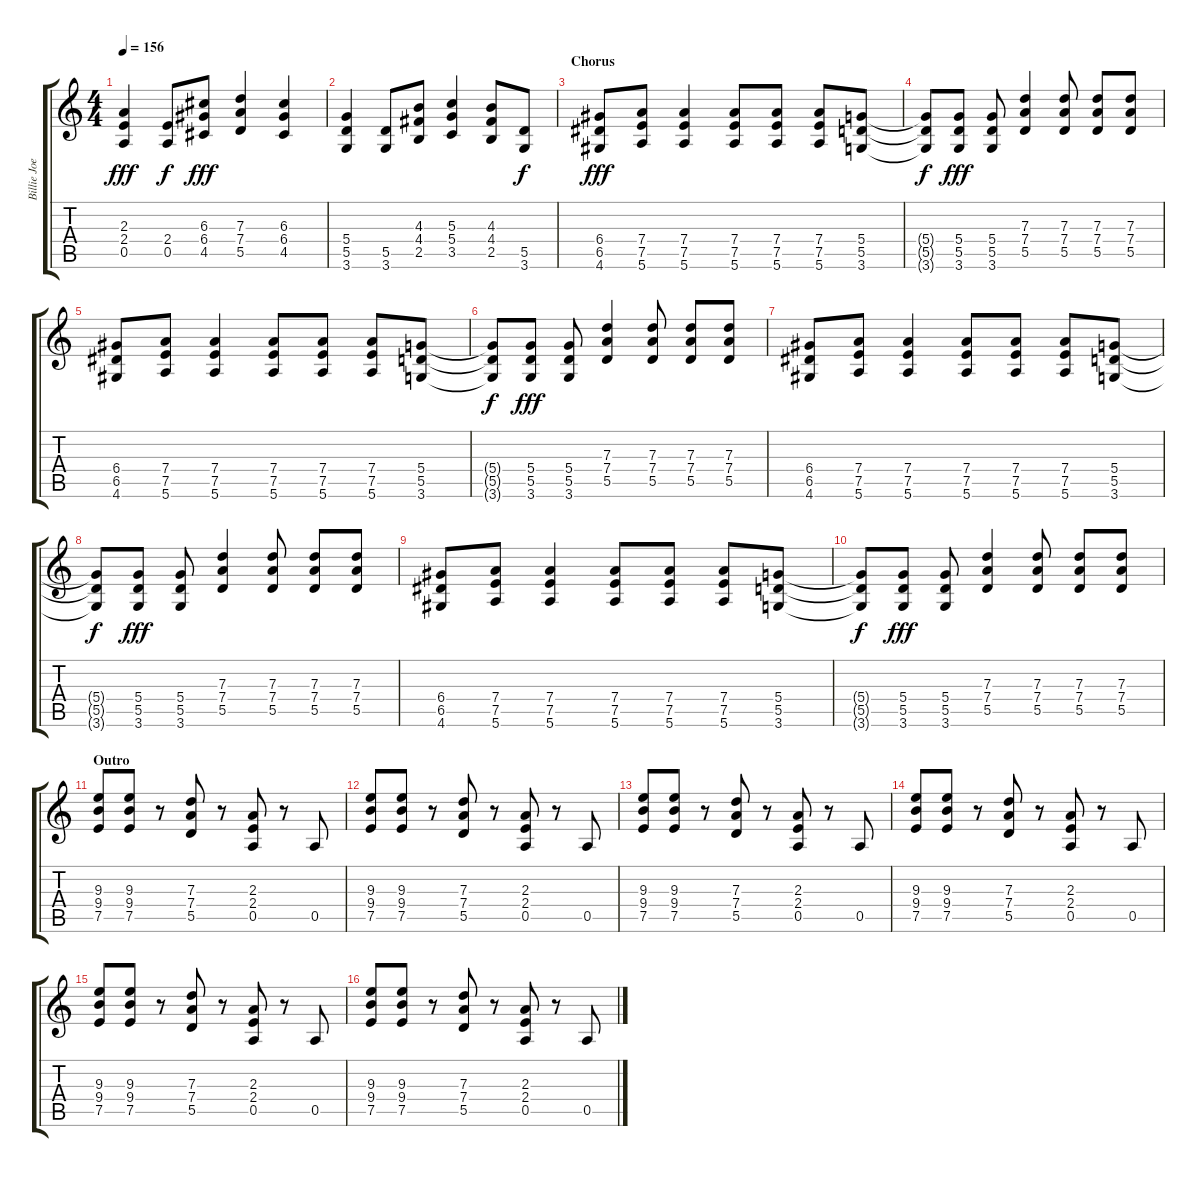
\track ("Billie Joe Armstrong (Guitar Double)" "Billie Joe") {instrument distortionguitar}
\staff {score tabs}
\tuning (E4 B3 G3 D3 A2 E2) {hide}
\ts (4 4)
\tempo 156
\clef g2
\ks c
(2.3 2.4 0.5).4{dy fff} (2.4 0.5).8{dy f} (6.3 6.4 4.5).8{dy fff} (7.3 7.4 5.5).4 (6.3 6.4 4.5).4 |
(5.4 5.5 3.6).4 (5.5 3.6).8 (4.3 4.4 2.5).8 (5.3 5.4 3.5).4 (4.3 4.4 2.5).8 (5.5 3.6).8{dy f} |
\section ("" "Chorus")
(6.4 6.5 4.6).8{dy fff} (7.4 7.5 5.6).8 (7.4 7.5 5.6).4 (7.4 7.5 5.6).8 (7.4 7.5 5.6).8 (7.4 7.5 5.6).8 (5.4 5.5 3.6).8 |
(5.4{t} 5.5{t} 3.6{t}).8{dy f} (5.4 5.5 3.6).8{dy fff} (5.4 5.5 3.6).8 (7.3 7.4 5.5).4 (7.3 7.4 5.5).8 (7.3 7.4 5.5).8 (7.3 7.4 5.5).8 |
(6.4 6.5 4.6).8 (7.4 7.5 5.6).8 (7.4 7.5 5.6).4 (7.4 7.5 5.6).8 (7.4 7.5 5.6).8 (7.4 7.5 5.6).8 (5.4 5.5 3.6).8 |
(5.4{t} 5.5{t} 3.6{t}).8{dy f} (5.4 5.5 3.6).8{dy fff} (5.4 5.5 3.6).8 (7.3 7.4 5.5).4 (7.3 7.4 5.5).8 (7.3 7.4 5.5).8 (7.3 7.4 5.5).8 |
(6.4 6.5 4.6).8 (7.4 7.5 5.6).8 (7.4 7.5 5.6).4 (7.4 7.5 5.6).8 (7.4 7.5 5.6).8 (7.4 7.5 5.6).8 (5.4 5.5 3.6).8 |
(5.4{t} 5.5{t} 3.6{t}).8{dy f} (5.4 5.5 3.6).8{dy fff} (5.4 5.5 3.6).8 (7.3 7.4 5.5).4 (7.3 7.4 5.5).8 (7.3 7.4 5.5).8 (7.3 7.4 5.5).8 |
(6.4 6.5 4.6).8 (7.4 7.5 5.6).8 (7.4 7.5 5.6).4 (7.4 7.5 5.6).8 (7.4 7.5 5.6).8 (7.4 7.5 5.6).8 (5.4 5.5 3.6).8 |
(5.4{t} 5.5{t} 3.6{t}).8{dy f} (5.4 5.5 3.6).8{dy fff} (5.4 5.5 3.6).8 (7.3 7.4 5.5).4 (7.3 7.4 5.5).8 (7.3 7.4 5.5).8 (7.3 7.4 5.5).8 |
\section ("" "Outro")
(9.3 9.4 7.5).8 (9.3 9.4 7.5).8 r.8 (7.3 7.4 5.5).8 r.8 (2.3 2.4 0.5).8 r.8 0.5.8 |
(9.3 9.4 7.5).8 (9.3 9.4 7.5).8 r.8 (7.3 7.4 5.5).8 r.8 (2.3 2.4 0.5).8 r.8 0.5.8 |
(9.3 9.4 7.5).8 (9.3 9.4 7.5).8 r.8 (7.3 7.4 5.5).8 r.8 (2.3 2.4 0.5).8 r.8 0.5.8 |
(9.3 9.4 7.5).8 (9.3 9.4 7.5).8 r.8 (7.3 7.4 5.5).8 r.8 (2.3 2.4 0.5).8 r.8 0.5.8 |
(9.3 9.4 7.5).8 (9.3 9.4 7.5).8 r.8 (7.3 7.4 5.5).8 r.8 (2.3 2.4 0.5).8 r.8 0.5.8 |
(9.3 9.4 7.5).8 (9.3 9.4 7.5).8 r.8 (7.3 7.4 5.5).8 r.8 (2.3 2.4 0.5).8 r.8 0.5.8
